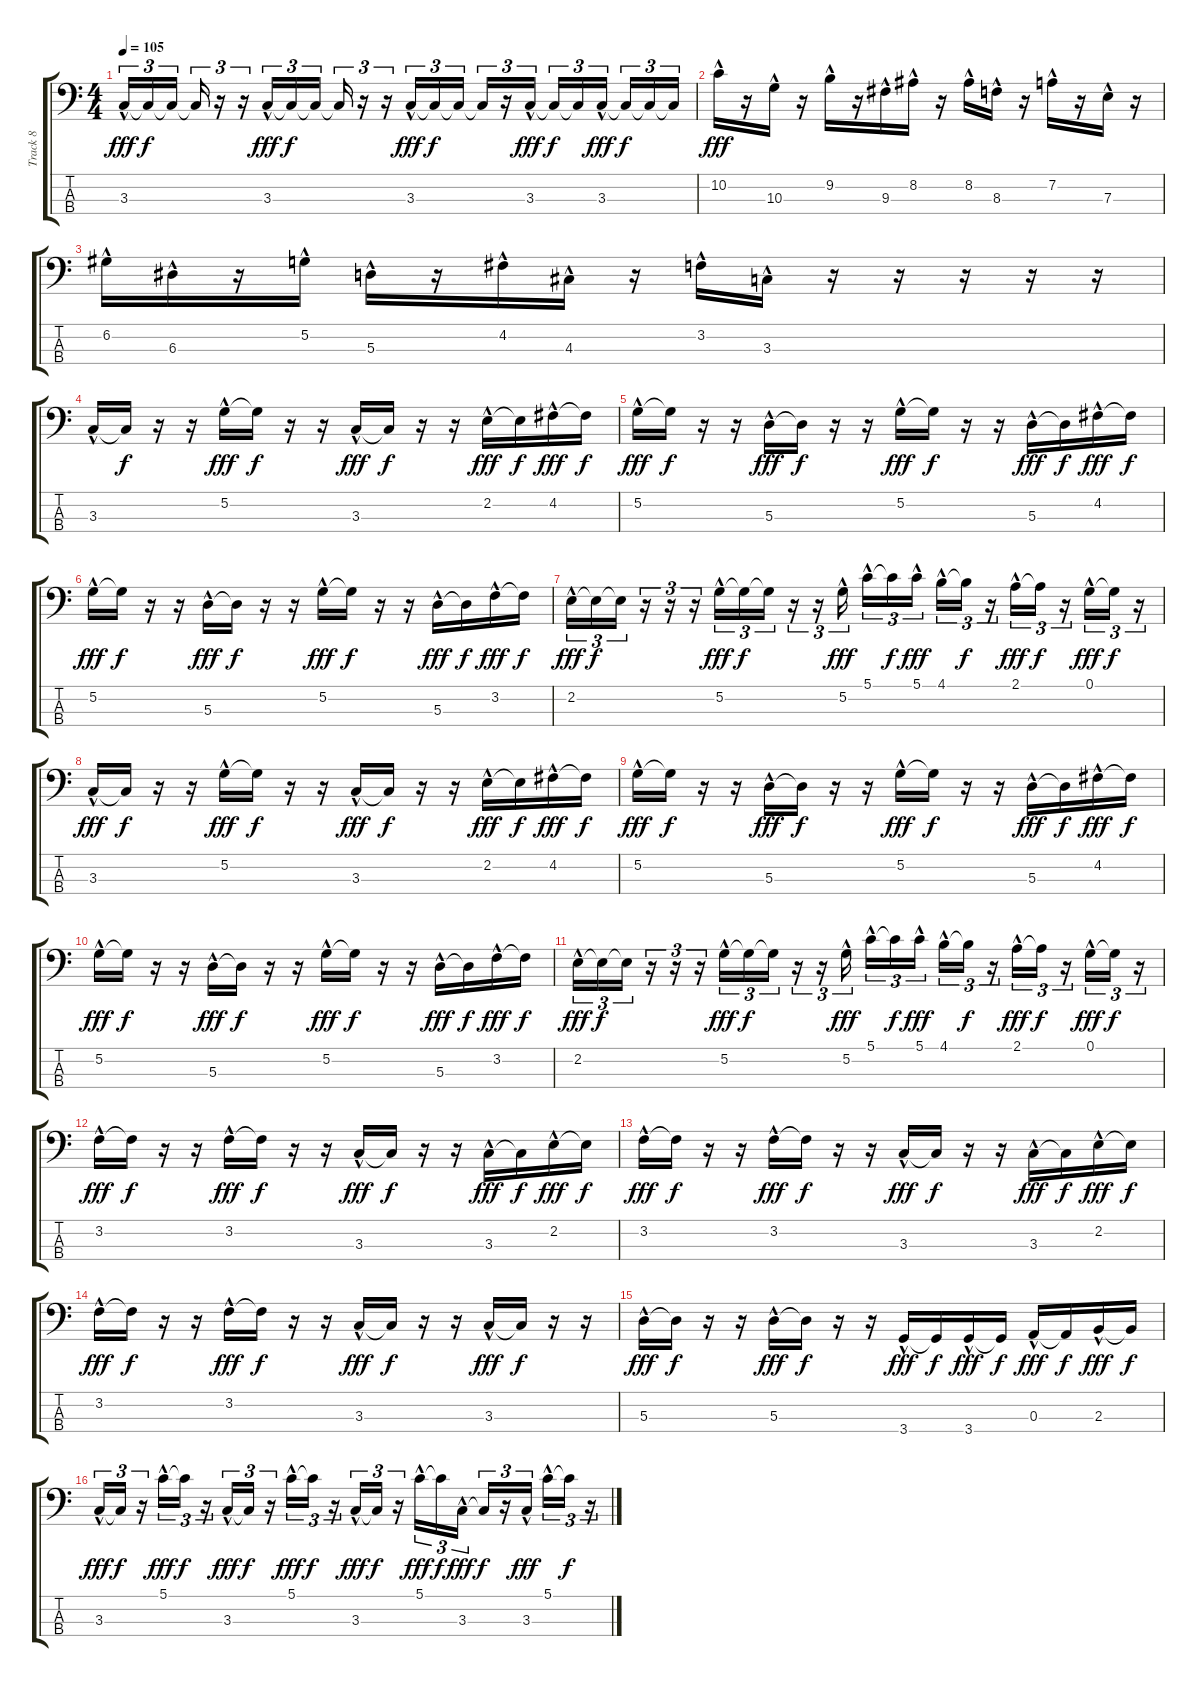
\track ("Track 8" "Track 8") {instrument slapbass1 bank 2}
\staff {score tabs}
\tuning (G2 D2 A1 E1) {hide}
\ts (4 4)
\tempo 105
\clef f4
\ks c
3.3{hac}.16{tu (3 2) dy fff} 3.3{t}.16{tu (3 2) dy f} 3.3{t}.16{tu (3 2) beam splitsecondary} 3.3{t}.16{tu (3 2)} r.16{tu (3 2)} r.16{tu (3 2)} 3.3{hac}.16{tu (3 2) dy fff} 3.3{t}.16{tu (3 2) dy f} 3.3{t}.16{tu (3 2) beam splitsecondary} 3.3{t}.16{tu (3 2)} r.16{tu (3 2)} r.16{tu (3 2)} 3.3{hac}.16{tu (3 2) dy fff} 3.3{t}.16{tu (3 2) dy f} 3.3{t}.16{tu (3 2) beam splitsecondary} 3.3{t}.16{tu (3 2)} r.16{tu (3 2)} 3.3{hac}.16{tu (3 2) dy fff} 3.3{t}.16{tu (3 2) dy f} 3.3{t}.16{tu (3 2)} 3.3{hac}.16{tu (3 2) dy fff beam splitsecondary} 3.3{t}.16{tu (3 2) dy f} 3.3{t}.16{tu (3 2)} 3.3{t}.16{tu (3 2)} |
10.2{hac}.16{dy fff} r.16 10.3{hac}.16 r.16 9.2{hac}.16 r.16 9.3{hac}.16 8.2{hac}.16 r.16 8.2{hac}.16 8.3{hac}.16 r.16 7.2{hac}.16 r.16 7.3{hac}.16 r.16 |
6.2{hac}.16 6.3{hac}.16 r.16 5.2{hac}.16 5.3{hac}.16 r.16 4.2{hac}.16 4.3{hac}.16 r.16 3.2{hac}.16 3.3{hac}.16 r.16 r.16 r.16 r.16 r.16 |
3.3{hac}.16 3.3{t}.16{dy f} r.16 r.16 5.2{hac}.16{dy fff} 5.2{t}.16{dy f} r.16 r.16 3.3{hac}.16{dy fff} 3.3{t}.16{dy f} r.16 r.16 2.2{hac}.16{dy fff} 2.2{t}.16{dy f} 4.2{hac}.16{dy fff} 4.2{t}.16{dy f} |
5.2{hac}.16{dy fff} 5.2{t}.16{dy f} r.16 r.16 5.3{hac}.16{dy fff} 5.3{t}.16{dy f} r.16 r.16 5.2{hac}.16{dy fff} 5.2{t}.16{dy f} r.16 r.16 5.3{hac}.16{dy fff} 5.3{t}.16{dy f} 4.2{hac}.16{dy fff} 4.2{t}.16{dy f} |
5.2{hac}.16{dy fff} 5.2{t}.16{dy f} r.16 r.16 5.3{hac}.16{dy fff} 5.3{t}.16{dy f} r.16 r.16 5.2{hac}.16{dy fff} 5.2{t}.16{dy f} r.16 r.16 5.3{hac}.16{dy fff} 5.3{t}.16{dy f} 3.2{hac}.16{dy fff} 3.2{t}.16{dy f} |
2.2{hac}.16{tu (3 2) dy fff} 2.2{t}.16{tu (3 2) dy f} 2.2{t}.16{tu (3 2)} r.16{tu (3 2)} r.16{tu (3 2)} r.16{tu (3 2)} 5.2{hac}.16{tu (3 2) dy fff} 5.2{t}.16{tu (3 2) dy f} 5.2{t}.16{tu (3 2)} r.16{tu (3 2)} r.16{tu (3 2)} 5.2{hac}.16{tu (3 2) dy fff} 5.1{hac}.16{tu (3 2)} 5.1{t}.16{tu (3 2) dy f} 5.1{hac}.16{tu (3 2) dy fff beam splitsecondary} 4.1{hac}.16{tu (3 2)} 4.1{t}.16{tu (3 2) dy f} r.16{tu (3 2)} 2.1{hac}.16{tu (3 2) dy fff} 2.1{t}.16{tu (3 2) dy f} r.16{tu (3 2)} 0.1{hac}.16{tu (3 2) dy fff} 0.1{t}.16{tu (3 2) dy f} r.16{tu (3 2)} |
3.3{hac}.16{dy fff} 3.3{t}.16{dy f} r.16 r.16 5.2{hac}.16{dy fff} 5.2{t}.16{dy f} r.16 r.16 3.3{hac}.16{dy fff} 3.3{t}.16{dy f} r.16 r.16 2.2{hac}.16{dy fff} 2.2{t}.16{dy f} 4.2{hac}.16{dy fff} 4.2{t}.16{dy f} |
5.2{hac}.16{dy fff} 5.2{t}.16{dy f} r.16 r.16 5.3{hac}.16{dy fff} 5.3{t}.16{dy f} r.16 r.16 5.2{hac}.16{dy fff} 5.2{t}.16{dy f} r.16 r.16 5.3{hac}.16{dy fff} 5.3{t}.16{dy f} 4.2{hac}.16{dy fff} 4.2{t}.16{dy f} |
5.2{hac}.16{dy fff} 5.2{t}.16{dy f} r.16 r.16 5.3{hac}.16{dy fff} 5.3{t}.16{dy f} r.16 r.16 5.2{hac}.16{dy fff} 5.2{t}.16{dy f} r.16 r.16 5.3{hac}.16{dy fff} 5.3{t}.16{dy f} 3.2{hac}.16{dy fff} 3.2{t}.16{dy f} |
2.2{hac}.16{tu (3 2) dy fff} 2.2{t}.16{tu (3 2) dy f} 2.2{t}.16{tu (3 2)} r.16{tu (3 2)} r.16{tu (3 2)} r.16{tu (3 2)} 5.2{hac}.16{tu (3 2) dy fff} 5.2{t}.16{tu (3 2) dy f} 5.2{t}.16{tu (3 2)} r.16{tu (3 2)} r.16{tu (3 2)} 5.2{hac}.16{tu (3 2) dy fff} 5.1{hac}.16{tu (3 2)} 5.1{t}.16{tu (3 2) dy f} 5.1{hac}.16{tu (3 2) dy fff beam splitsecondary} 4.1{hac}.16{tu (3 2)} 4.1{t}.16{tu (3 2) dy f} r.16{tu (3 2)} 2.1{hac}.16{tu (3 2) dy fff} 2.1{t}.16{tu (3 2) dy f} r.16{tu (3 2)} 0.1{hac}.16{tu (3 2) dy fff} 0.1{t}.16{tu (3 2) dy f} r.16{tu (3 2)} |
3.2{hac}.16{dy fff} 3.2{t}.16{dy f} r.16 r.16 3.2{hac}.16{dy fff} 3.2{t}.16{dy f} r.16 r.16 3.3{hac}.16{dy fff} 3.3{t}.16{dy f} r.16 r.16 3.3{hac}.16{dy fff} 3.3{t}.16{dy f} 2.2{hac}.16{dy fff} 2.2{t}.16{dy f} |
3.2{hac}.16{dy fff} 3.2{t}.16{dy f} r.16 r.16 3.2{hac}.16{dy fff} 3.2{t}.16{dy f} r.16 r.16 3.3{hac}.16{dy fff} 3.3{t}.16{dy f} r.16 r.16 3.3{hac}.16{dy fff} 3.3{t}.16{dy f} 2.2{hac}.16{dy fff} 2.2{t}.16{dy f} |
3.2{hac}.16{dy fff} 3.2{t}.16{dy f} r.16 r.16 3.2{hac}.16{dy fff} 3.2{t}.16{dy f} r.16 r.16 3.3{hac}.16{dy fff} 3.3{t}.16{dy f} r.16 r.16 3.3{hac}.16{dy fff} 3.3{t}.16{dy f} r.16 r.16 |
5.3{hac}.16{dy fff} 5.3{t}.16{dy f} r.16 r.16 5.3{hac}.16{dy fff} 5.3{t}.16{dy f} r.16 r.16 3.4{hac}.16{dy fff} 3.4{t}.16{dy f} 3.4{hac}.16{dy fff} 3.4{t}.16{dy f} 0.3{hac}.16{dy fff} 0.3{t}.16{dy f} 2.3{hac}.16{dy fff} 2.3{t}.16{dy f} |
3.3{hac}.16{tu (3 2) dy fff} 3.3{t}.16{tu (3 2) dy f} r.16{tu (3 2)} 5.1{hac}.16{tu (3 2) dy fff} 5.1{t}.16{tu (3 2) dy f} r.16{tu (3 2)} 3.3{hac}.16{tu (3 2) dy fff} 3.3{t}.16{tu (3 2) dy f} r.16{tu (3 2)} 5.1{hac}.16{tu (3 2) dy fff} 5.1{t}.16{tu (3 2) dy f} r.16{tu (3 2)} 3.3{hac}.16{tu (3 2) dy fff} 3.3{t}.16{tu (3 2) dy f} r.16{tu (3 2)} 5.1{hac}.16{tu (3 2) dy fff} 5.1{t}.16{tu (3 2) dy f} 3.3{hac}.16{tu (3 2) dy fff} 3.3{t}.16{tu (3 2) dy f} r.16{tu (3 2)} 3.3{hac}.16{tu (3 2) dy fff beam splitsecondary} 5.1{hac}.16{tu (3 2)} 5.1{t}.16{tu (3 2) dy f} r.16{tu (3 2)}
